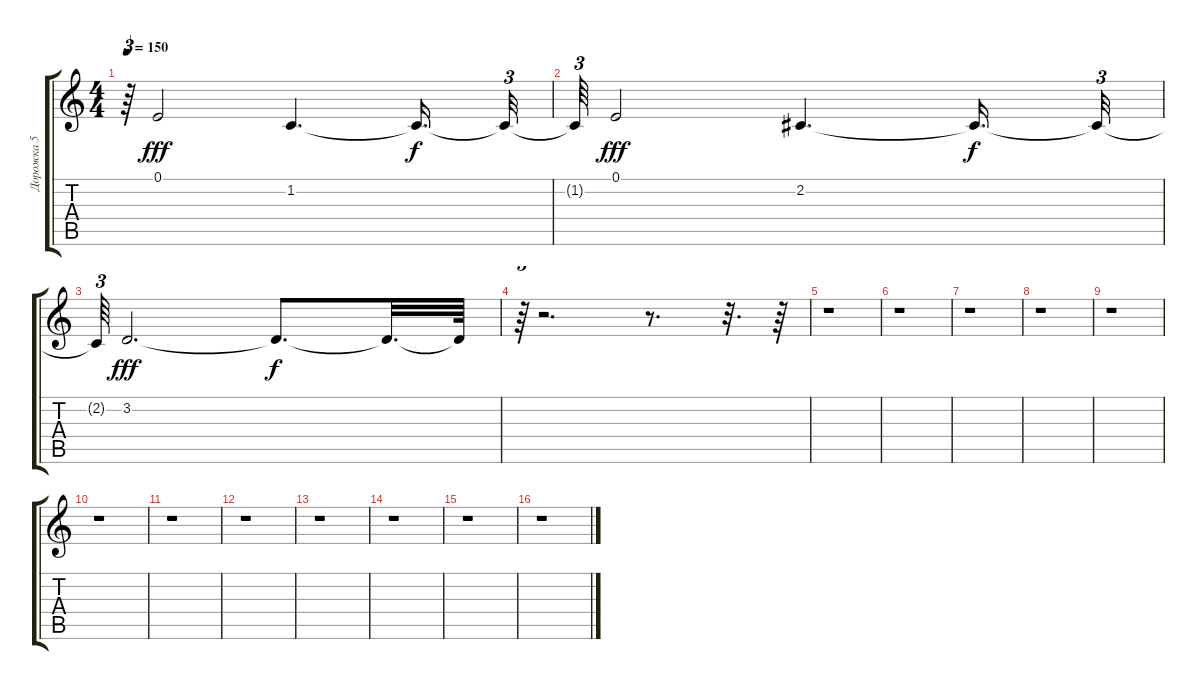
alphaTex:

\track ("Дорожка 5" "Дорожка 5") {instrument lead8bassandlead}
\staff {score tabs}
\tuning (E4 B3 G3 D3 A2 E2) {hide}
\ts (4 4)
\tempo 150
\clef g2
\ks c
r.64{tu (3 2) dy f} 0.1.2{dy fff} 1.2.4{d} 1.2{t}.16{d dy f} 1.2{t}.32{tu (3 2)} |
1.2{t}.64{tu (3 2)} 0.1.2{dy fff} 2.2.4{d} 2.2{t}.16{d dy f} 2.2{t}.32{tu (3 2)} |
2.2{t}.64{tu (3 2)} 3.2.2{d dy fff} 3.2{t}.8{d dy f} 3.2{t}.32{d} 3.2{t}.64 |
r.64{tu (3 2)} r.2{d} r.8{d} r.32{d} r.64 |
r.1 |
r.1 |
r.1 |
r.1 |
r.1 |
r.1 |
r.1 |
r.1 |
r.1 |
r.1 |
r.1 |
r.1
